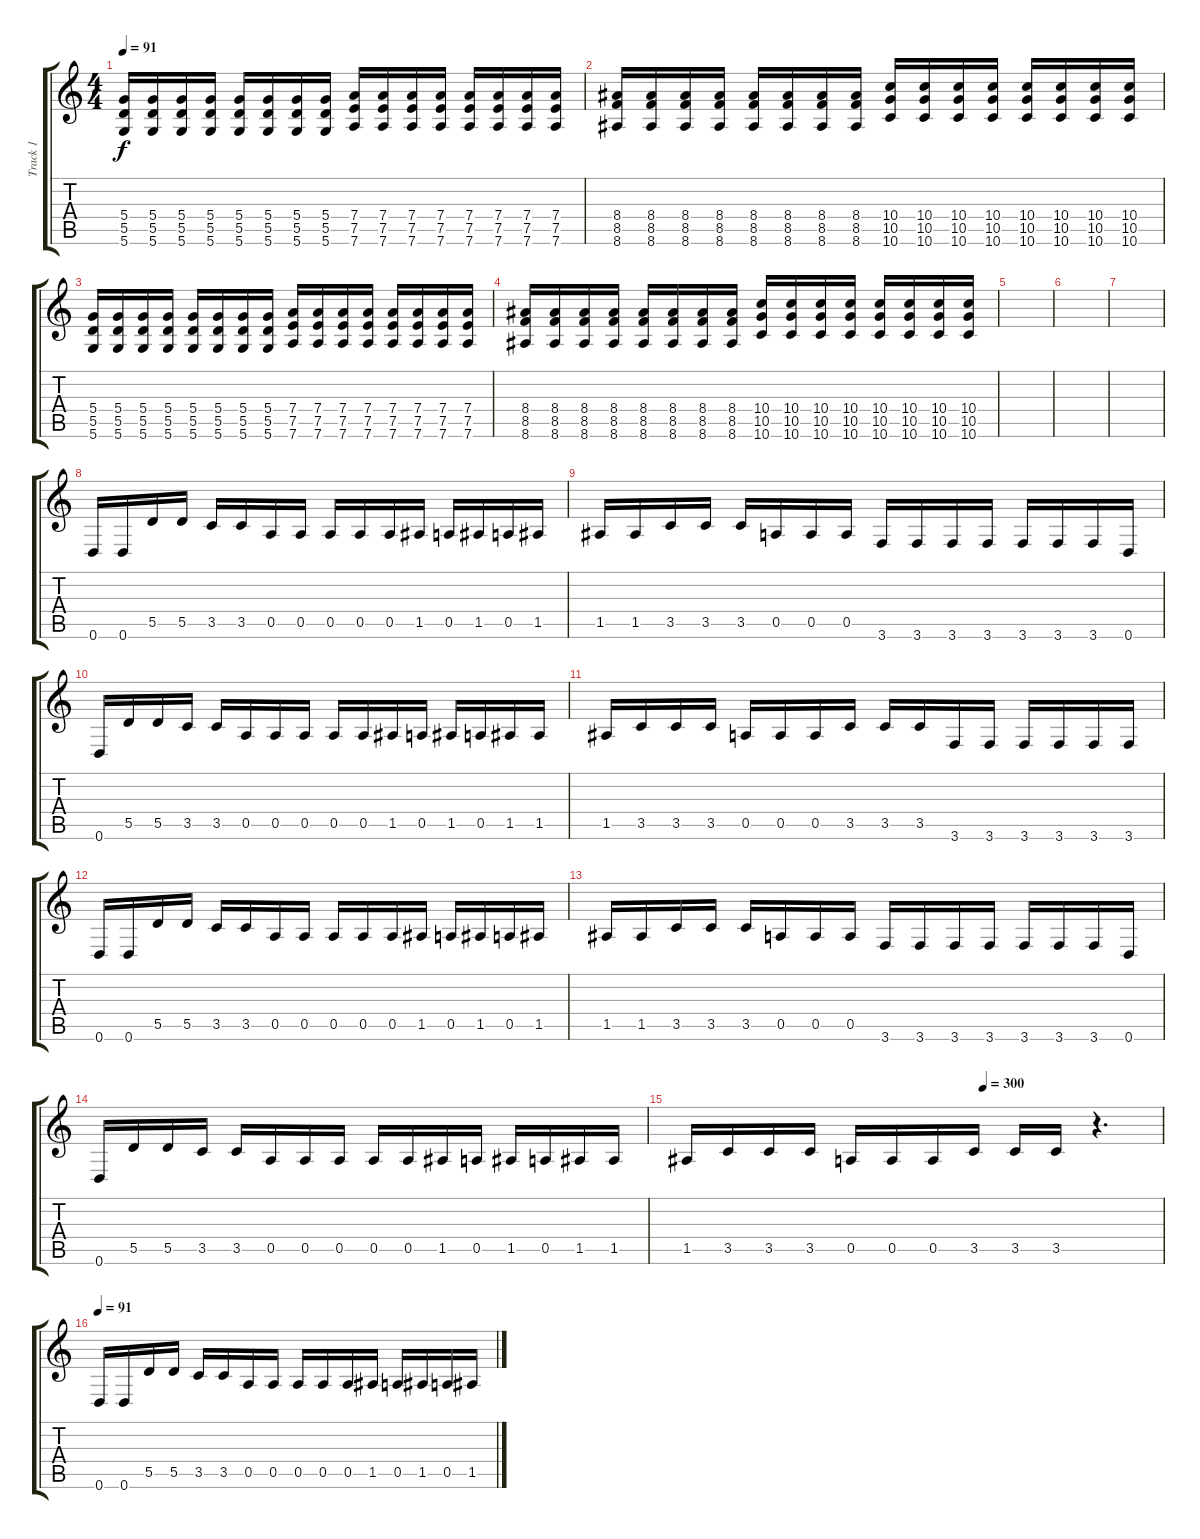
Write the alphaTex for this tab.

\track ("Track 1" "Track 1") {instrument overdrivenguitar}
\staff {score tabs}
\tuning (E4 B3 G3 D3 A2 D2) {hide}
\ts (4 4)
\tempo 91
\clef g2
\ks c
(5.4 5.5 5.6).16{dy f} (5.4 5.5 5.6).16 (5.4 5.5 5.6).16 (5.4 5.5 5.6).16 (5.4 5.5 5.6).16 (5.4 5.5 5.6).16 (5.4 5.5 5.6).16 (5.4 5.5 5.6).16 (7.4 7.5 7.6).16 (7.4 7.5 7.6).16 (7.4 7.5 7.6).16 (7.4 7.5 7.6).16 (7.4 7.5 7.6).16 (7.4 7.5 7.6).16 (7.4 7.5 7.6).16 (7.4 7.5 7.6).16 |
(8.4 8.5 8.6).16 (8.4 8.5 8.6).16 (8.4 8.5 8.6).16 (8.4 8.5 8.6).16 (8.4 8.5 8.6).16 (8.4 8.5 8.6).16 (8.4 8.5 8.6).16 (8.4 8.5 8.6).16 (10.4 10.5 10.6).16 (10.4 10.5 10.6).16 (10.4 10.5 10.6).16 (10.4 10.5 10.6).16 (10.4 10.5 10.6).16 (10.4 10.5 10.6).16 (10.4 10.5 10.6).16 (10.4 10.5 10.6).16 |
(5.4 5.5 5.6).16 (5.4 5.5 5.6).16 (5.4 5.5 5.6).16 (5.4 5.5 5.6).16 (5.4 5.5 5.6).16 (5.4 5.5 5.6).16 (5.4 5.5 5.6).16 (5.4 5.5 5.6).16 (7.4 7.5 7.6).16 (7.4 7.5 7.6).16 (7.4 7.5 7.6).16 (7.4 7.5 7.6).16 (7.4 7.5 7.6).16 (7.4 7.5 7.6).16 (7.4 7.5 7.6).16 (7.4 7.5 7.6).16 |
(8.4 8.5 8.6).16 (8.4 8.5 8.6).16 (8.4 8.5 8.6).16 (8.4 8.5 8.6).16 (8.4 8.5 8.6).16 (8.4 8.5 8.6).16 (8.4 8.5 8.6).16 (8.4 8.5 8.6).16 (10.4 10.5 10.6).16 (10.4 10.5 10.6).16 (10.4 10.5 10.6).16 (10.4 10.5 10.6).16 (10.4 10.5 10.6).16 (10.4 10.5 10.6).16 (10.4 10.5 10.6).16 (10.4 10.5 10.6).16 |
|
|
|
0.6.16 0.6.16 5.5.16 5.5.16 3.5.16 3.5.16 0.5.16 0.5.16 0.5.16 0.5.16 0.5.16 1.5.16 0.5.16 1.5.16 0.5.16 1.5.16 |
1.5.16 1.5.16 3.5.16 3.5.16 3.5.16 0.5.16 0.5.16 0.5.16 3.6.16 3.6.16 3.6.16 3.6.16 3.6.16 3.6.16 3.6.16 0.6.16 |
0.6.16 5.5.16 5.5.16 3.5.16 3.5.16 0.5.16 0.5.16 0.5.16 0.5.16 0.5.16 1.5.16 0.5.16 1.5.16 0.5.16 1.5.16 1.5.16 |
1.5.16 3.5.16 3.5.16 3.5.16 0.5.16 0.5.16 0.5.16 3.5.16 3.5.16 3.5.16 3.6.16 3.6.16 3.6.16 3.6.16 3.6.16 3.6.16 |
0.6.16 0.6.16 5.5.16 5.5.16 3.5.16 3.5.16 0.5.16 0.5.16 0.5.16 0.5.16 0.5.16 1.5.16 0.5.16 1.5.16 0.5.16 1.5.16 |
1.5.16 1.5.16 3.5.16 3.5.16 3.5.16 0.5.16 0.5.16 0.5.16 3.6.16 3.6.16 3.6.16 3.6.16 3.6.16 3.6.16 3.6.16 0.6.16 |
0.6.16 5.5.16 5.5.16 3.5.16 3.5.16 0.5.16 0.5.16 0.5.16 0.5.16 0.5.16 1.5.16 0.5.16 1.5.16 0.5.16 1.5.16 1.5.16 |
\tempo (300 0.625)
1.5.16 3.5.16 3.5.16 3.5.16 0.5.16 0.5.16 0.5.16 3.5.16 3.5.16 3.5.16 r.4{d} |
\tempo 91
0.6.16 0.6.16 5.5.16 5.5.16 3.5.16 3.5.16 0.5.16 0.5.16 0.5.16 0.5.16 0.5.16 1.5.16 0.5.16 1.5.16 0.5.16 1.5.16
